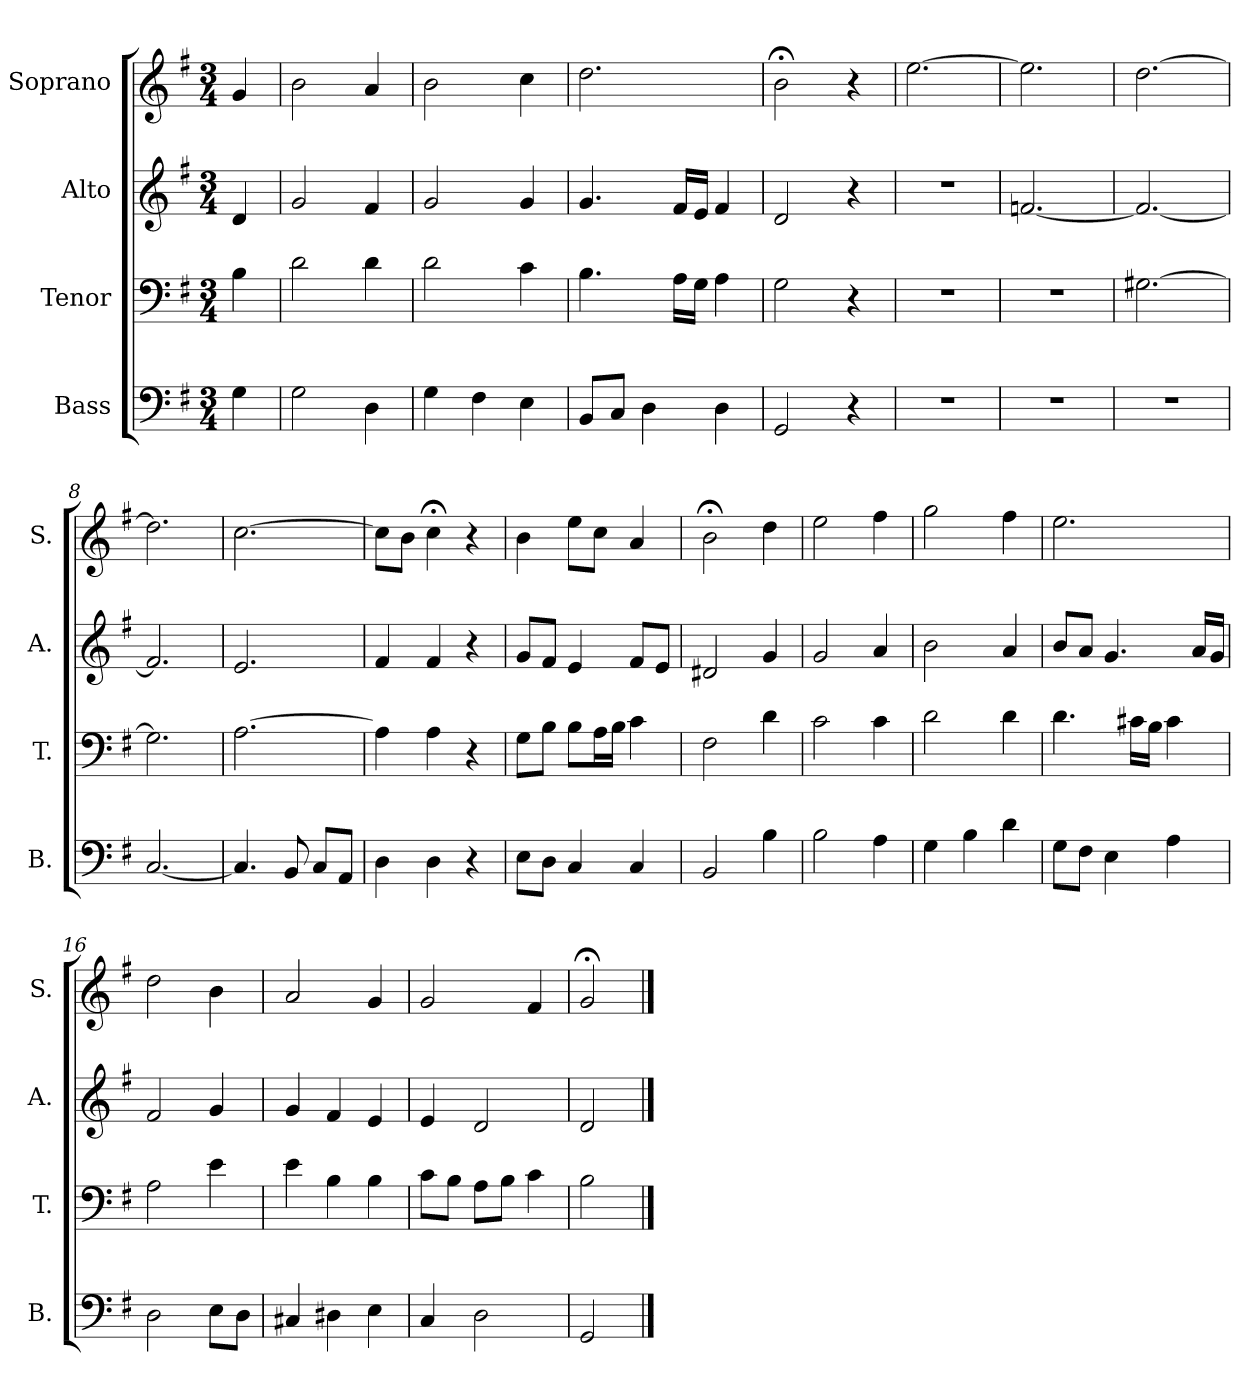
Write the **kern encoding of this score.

**kern	**kern	**kern	**kern
*part4	*part3	*part2	*part1
*staff4	*staff3	*staff2	*staff1
*I"Bass	*I"Tenor	*I"Alto	*I"Soprano
*I'B.	*I'T.	*I'A.	*I'S.
*clefF4	*clefF4	*clefG2	*clefG2
*k[f#]	*k[f#]	*k[f#]	*k[f#]
*G:	*G:	*G:	*G:
*M3/4	*M3/4	*M3/4	*M3/4
=	=	=	=
4G\	4B\	4d/	4g/
=1	=1	=1	=1
2G\	2d\	2g/	2b\
4D\	4d\	4f#/	4a/
=2	=2	=2	=2
4G\	2d\	2g/	2b\
4F#\	.	.	.
4E\	4c\	4g/	4cc\
=3	=3	=3	=3
8BB/L	4.B\	4.g/	2.dd\
8C/J	.	.	.
4D\	.	.	.
.	16A\LL	16f#/LL	.
.	16G\JJ	16e/JJ	.
4D\	4A\	4f#/	.
=4	=4	=4	=4
2GG/	2G\	2d/	2b;<\
4r	4r	4r	4r
=5	=5	=5	=5
!LO:N:vis=2	!LO:N:vis=2	!LO:N:vis=2	!
2.r	2.r	2.r	[2.ee\
=6	=6	=6	=6
!LO:N:vis=2	!LO:N:vis=2	!	!
2.r	2.r	[2.fn/	2.ee\]
!!LO:LB:g=z
=7	=7	=7	=7
!LO:N:vis=2	!	!	!
2.r	[2.G#X\	2.f/_	[2.dd\
=8	=8	=8	=8
[2.C/	2.G#\]	2.f/]	2.dd\]
=9	=9	=9	=9
4.C/]	[2.A\	2.e/	[2.cc\
8BB/	.	.	.
8C/L	.	.	.
8AA/J	.	.	.
=10	=10	=10	=10
4D\	4A\]	4f#/	8cc\L]
.	.	.	8b\J
4D\	4A\	4f#/	4cc;<\
4r	4r	4r	4r
=11	=11	=11	=11
8E\L	8G\L	8g/L	4b\
8D\J	8B\J	8f#/J	.
4C/	8B\L	4e/	8ee\L
.	16A\L	.	8cc\J
.	16B\JJ	.	.
4C/	4c\	8f#/L	4a/
.	.	8e/J	.
=12	=12	=12	=12
2BB/	2F#\	2d#X/	2b;<\
4B\	4d\	4g/	4dd\
=13	=13	=13	=13
2B\	2c\	2g/	2ee\
4A\	4c\	4a/	4ff#\
!!LO:LB:g=z
=14	=14	=14	=14
4G\	2d\	2b\	2gg\
4B\	.	.	.
4d\	4d\	4a/	4ff#\
=15	=15	=15	=15
8G\L	4.d\	8b/L	2.ee\
8F#\J	.	8a/J	.
4E\	.	4.g/	.
.	16c#X\LL	.	.
.	16B\JJ	.	.
4A\	4c#\	.	.
.	.	16a/LL	.
.	.	16g/JJ	.
=16	=16	=16	=16
2D\	2A\	2f#/	2dd\
8E\L	4e\	4g/	4b\
8D\J	.	.	.
=17	=17	=17	=17
4C#X/	4e\	4g/	2a/
4D#X\	4B\	4f#/	.
4E\	4B\	4e/	4g/
=18	=18	=18	=18
4C/	8c\L	4e/	2g/
.	8B\J	.	.
2D\	8A\L	2d/	.
.	8B\J	.	.
.	4c\	.	4f#/
=19	=19	=19	=19
2GG/	2B\	2d/	2g;</
==	==	==	==
*-	*-	*-	*-
